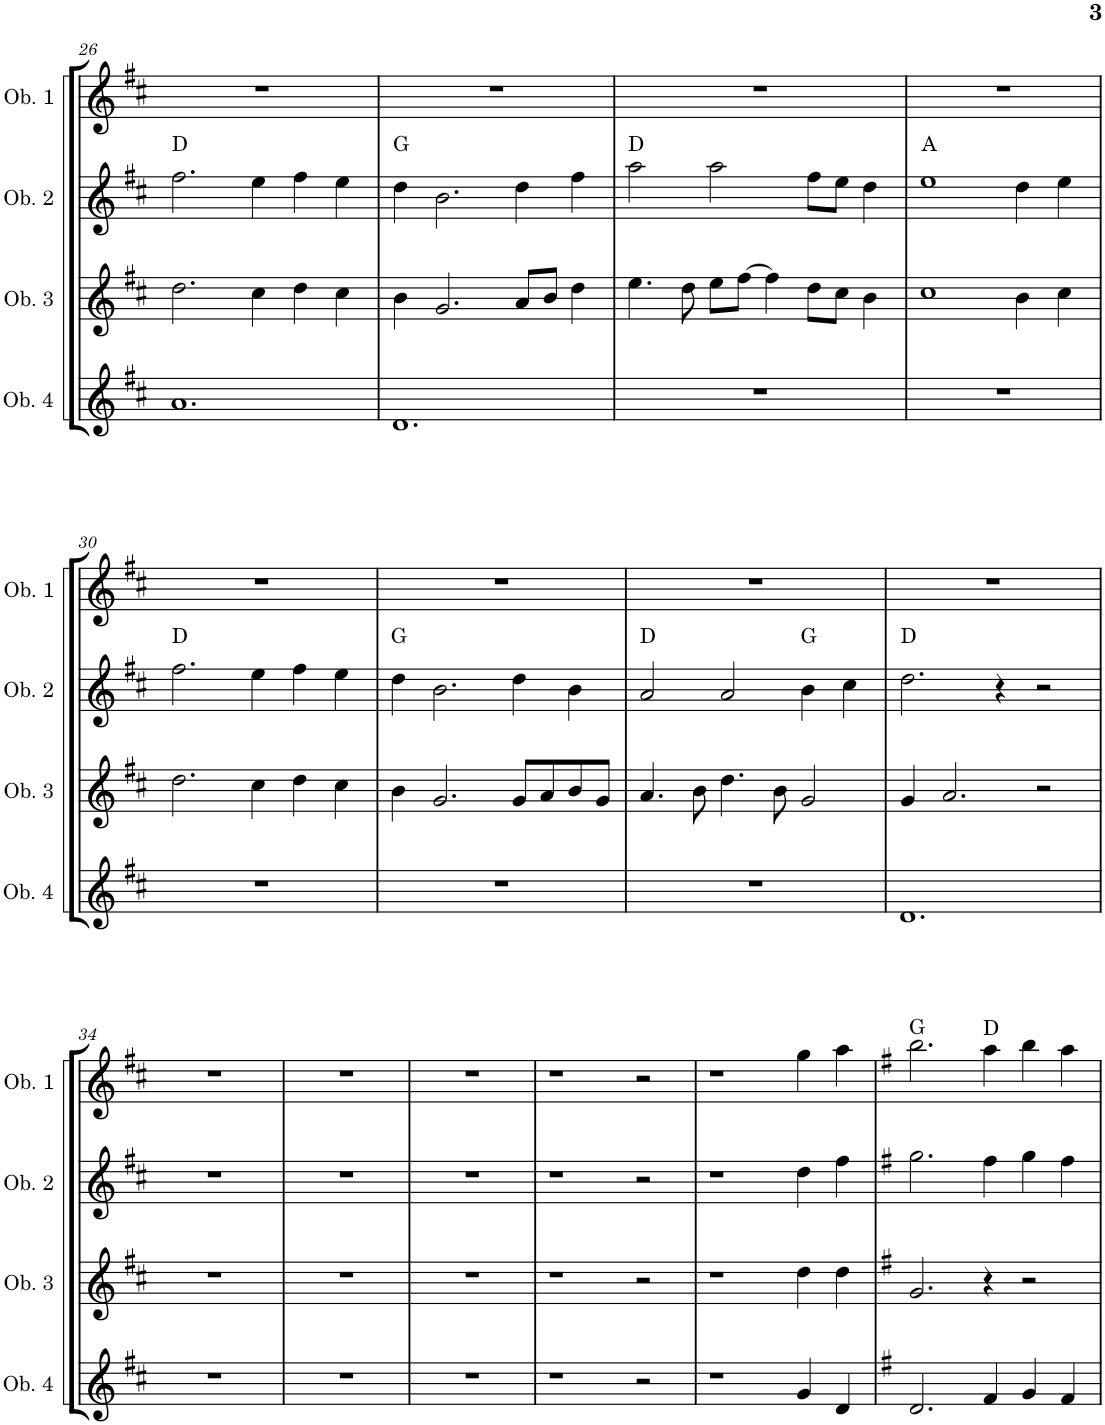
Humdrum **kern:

**kern	**kern	**kern	**harte	**kern	**harte
*part4	*part3	*part2	*part2	*part1	*part1
*staff4	*staff3	*staff2	*	*staff1	*
*I"Oboe 4	*I"Oboe 3	*I"Oboe 2	*	*I"Oboe 1	*
*I'Ob. 4	*I'Ob. 3	*I'Ob. 2	*	*I'Ob. 1	*
!!LO:PB:g=z
*clefG2	*clefG2	*clefG2	*	*clefG2	*
*k[f#c#]	*k[f#c#]	*k[f#c#]	*	*k[f#c#]	*
*M3/2	*M3/2	*M3/2	*	*M3/2	*
=26	=26	=26	=26	=26	=26
1.a	2.dd\	2.ff#\	D:maj	1.r	.
.	4cc#\	4ee\	.	.	.
.	4dd\	4ff#\	.	.	.
.	4cc#\	4ee\	.	.	.
=27	=27	=27	=27	=27	=27
1.d	4b\	4dd\	G:maj	1.r	.
.	2.g/	2.b\	.	.	.
.	8a/L	4dd\	.	.	.
.	8b/J	.	.	.	.
.	4dd\	4ff#\	.	.	.
=28	=28	=28	=28	=28	=28
1.r	4.ee\	2aa\	D:maj	1.r	.
.	8dd\	.	.	.	.
.	8ee\L	2aa\	.	.	.
.	[8ff#\J	.	.	.	.
.	4ff#\]	.	.	.	.
.	8dd\L	8ff#\L	.	.	.
.	8cc#\J	8ee\J	.	.	.
.	4b\	4dd\	.	.	.
=29	=29	=29	=29	=29	=29
1.r	1cc#	1ee	A:maj	1.r	.
.	4b\	4dd\	.	.	.
.	4cc#\	4ee\	.	.	.
!!LO:LB:g=z
=30	=30	=30	=30	=30	=30
1.r	2.dd\	2.ff#\	D:maj	1.r	.
.	4cc#\	4ee\	.	.	.
.	4dd\	4ff#\	.	.	.
.	4cc#\	4ee\	.	.	.
=31	=31	=31	=31	=31	=31
1.r	4b\	4dd\	G:maj	1.r	.
.	2.g/	2.b\	.	.	.
.	8g/L	4dd\	.	.	.
.	8a/	.	.	.	.
.	8b/	4b\	.	.	.
.	8g/J	.	.	.	.
=32	=32	=32	=32	=32	=32
1.r	4.a/	2a/	D:maj	1.r	.
.	8b\	.	.	.	.
.	4.dd\	2a/	.	.	.
.	8b\	.	.	.	.
.	2g/	4b\	G:maj	.	.
.	.	4cc#\	.	.	.
=33	=33	=33	=33	=33	=33
1.d	4g/	2.dd\	D:maj	1.r	.
.	2.a/	.	.	.	.
.	.	4r	.	.	.
.	2r	2r	.	.	.
!!LO:LB:g=z
=34	=34	=34	=34	=34	=34
1.r	1.r	1.r	.	1.r	.
=35	=35	=35	=35	=35	=35
1.r	1.r	1.r	.	1.r	.
=36	=36	=36	=36	=36	=36
1.r	1.r	1.r	.	1.r	.
=37	=37	=37	=37	=37	=37
1r	1r	1r	.	1r	.
2r	2r	2r	.	2r	.
=38	=38	=38	=38	=38	=38
1r	1r	1r	.	1r	.
4g/	4dd\	4dd\	.	4gg\	.
4d/	4dd\	4ff#\	.	4aa\	.
=39	=39	=39	=39	=39	=39
*k[f#]	*k[f#]	*k[f#]	*	*k[f#]	*
2.d/	2.g/	2.gg\	.	2.bb\	G:maj
4f#/	4r	4ff#\	.	4aa\	D:maj
4g/	2r	4gg\	.	4bb\	.
4f#/	.	4ff#\	.	4aa\	.
=	=	=	=	=	=
*-	*-	*-	*-	*-	*-
